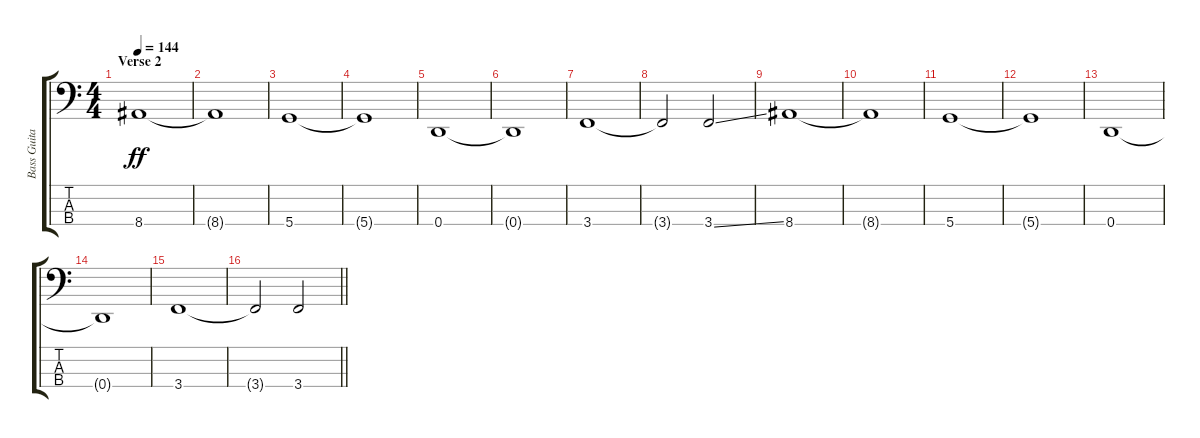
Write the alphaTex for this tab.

\track ("Bass Guitar" "Bass Guita") {instrument electricbassfinger}
\staff {score tabs}
\tuning (F2 C2 G1 D1) {hide}
\ts (4 4)
\section ("" "Verse 2")
\tempo 144
\clef f4
\ks c
8.4.1{dy ff} |
8.4{t}.1 |
5.4.1 |
5.4{t}.1 |
0.4.1 |
0.4{t}.1 |
3.4.1 |
3.4{t}.2 3.4{ss}.2 |
8.4.1 |
8.4{t}.1 |
5.4.1 |
5.4{t}.1 |
0.4.1 |
0.4{t}.1 |
3.4.1 |
\barLineRight lightlight
3.4{t}.2 3.4{ss}.2
